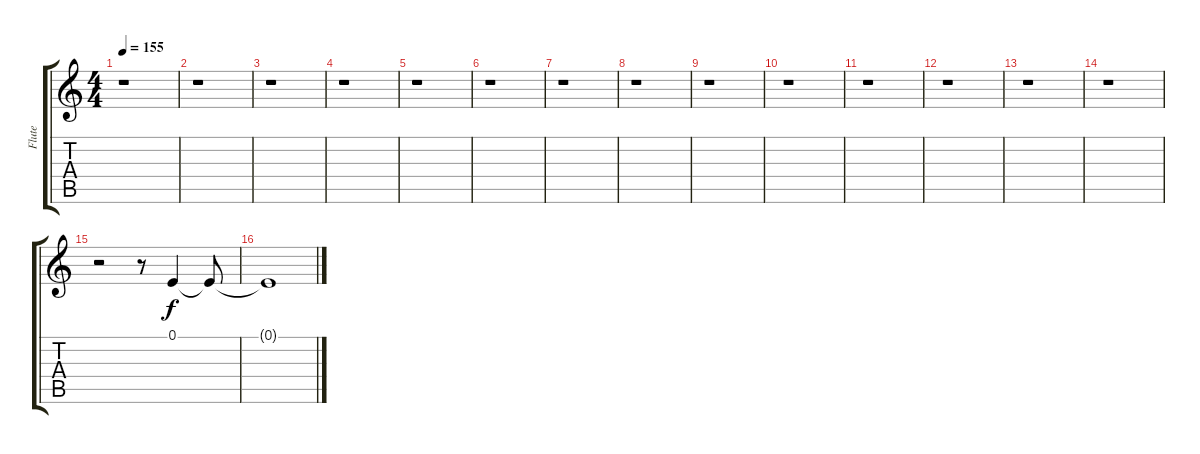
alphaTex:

\track ("Flute" "Flute") {instrument flute}
\staff {score tabs}
\tuning (E4 B3 G3 D3 A2 E2) {hide}
\ts (4 4)
\tempo 155
\clef g2
\ks c
r.1{dy f} |
r.1 |
r.1 |
r.1 |
r.1 |
r.1 |
r.1 |
r.1 |
r.1 |
r.1 |
r.1 |
r.1 |
r.1 |
r.1 |
r.2 r.8 0.1.4{volume 4} 0.1{t}.8 |
0.1{t}.1
